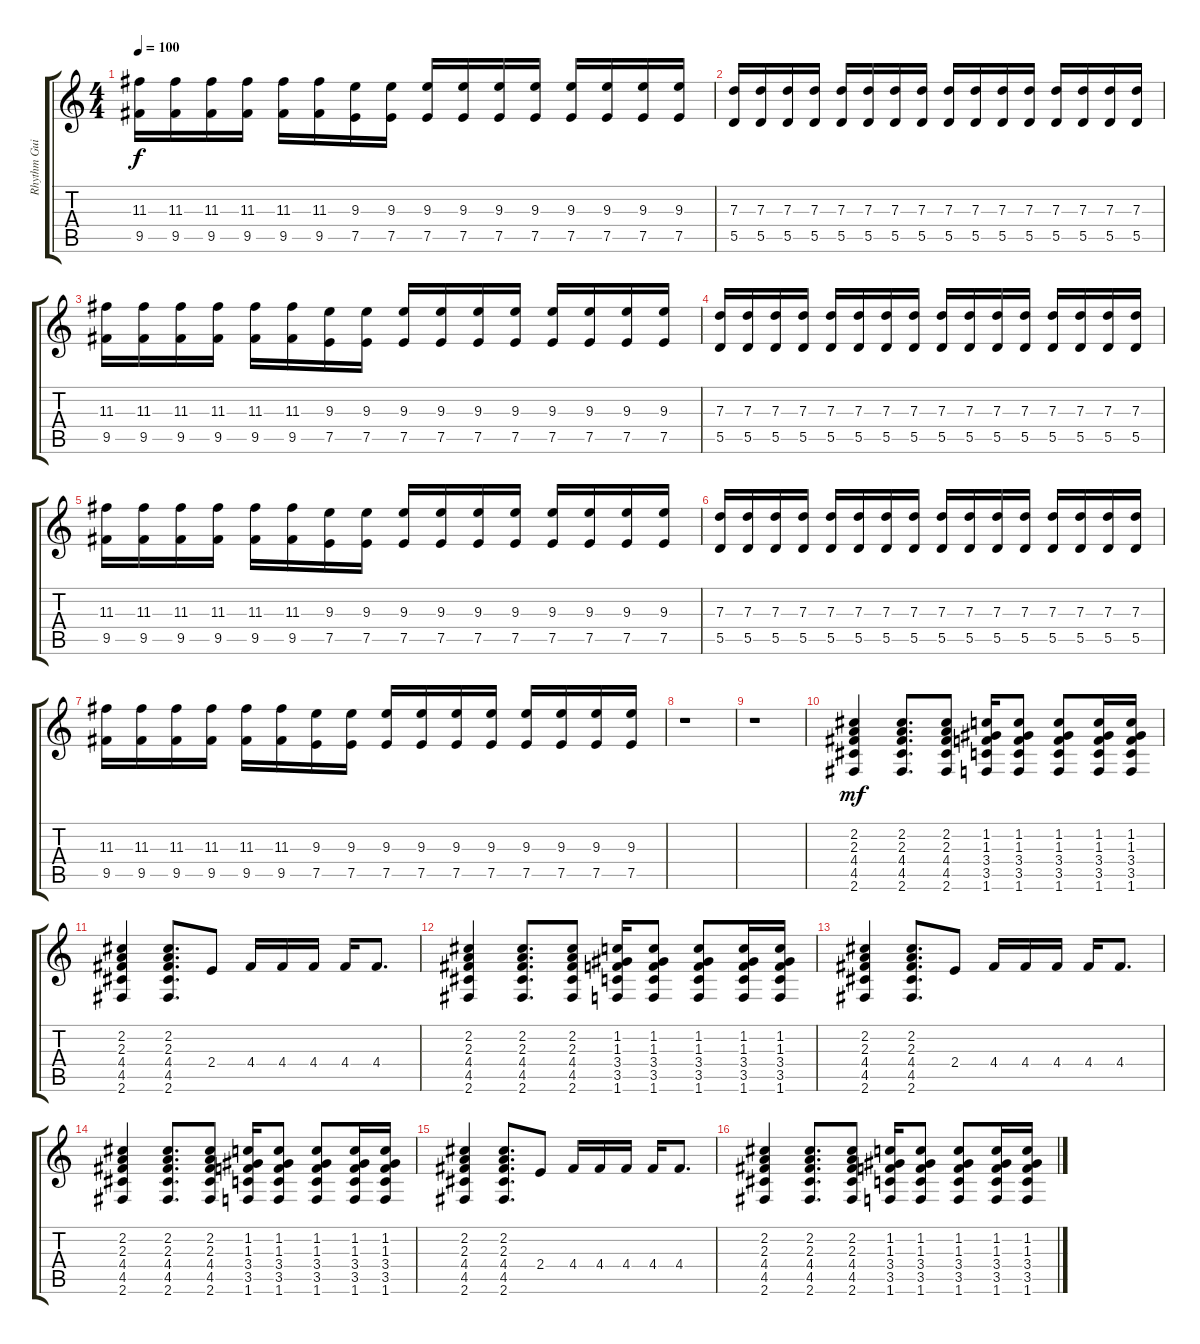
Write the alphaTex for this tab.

\track ("Rhythm Guitar II" "Rhythm Gui") {instrument distortionguitar}
\staff {score tabs}
\tuning (E4 B3 G3 D3 A2 E2) {hide}
\ts (4 4)
\tempo 100
\clef g2
\ks c
(11.3 9.5).16{dy f} (11.3 9.5).16 (11.3 9.5).16 (11.3 9.5).16 (11.3 9.5).16 (11.3 9.5).16 (9.3 7.5).16 (9.3 7.5).16 (9.3 7.5).16 (9.3 7.5).16 (9.3 7.5).16 (9.3 7.5).16 (9.3 7.5).16 (9.3 7.5).16 (9.3 7.5).16 (9.3 7.5).16 |
(7.3 5.5).16 (7.3 5.5).16 (7.3 5.5).16 (7.3 5.5).16 (7.3 5.5).16 (7.3 5.5).16 (7.3 5.5).16 (7.3 5.5).16 (7.3 5.5).16 (7.3 5.5).16 (7.3 5.5).16 (7.3 5.5).16 (7.3 5.5).16 (7.3 5.5).16 (7.3 5.5).16 (7.3 5.5).16 |
(11.3 9.5).16 (11.3 9.5).16 (11.3 9.5).16 (11.3 9.5).16 (11.3 9.5).16 (11.3 9.5).16 (9.3 7.5).16 (9.3 7.5).16 (9.3 7.5).16 (9.3 7.5).16 (9.3 7.5).16 (9.3 7.5).16 (9.3 7.5).16 (9.3 7.5).16 (9.3 7.5).16 (9.3 7.5).16 |
(7.3 5.5).16 (7.3 5.5).16 (7.3 5.5).16 (7.3 5.5).16 (7.3 5.5).16 (7.3 5.5).16 (7.3 5.5).16 (7.3 5.5).16 (7.3 5.5).16 (7.3 5.5).16 (7.3 5.5).16 (7.3 5.5).16 (7.3 5.5).16 (7.3 5.5).16 (7.3 5.5).16 (7.3 5.5).16 |
(11.3 9.5).16 (11.3 9.5).16 (11.3 9.5).16 (11.3 9.5).16 (11.3 9.5).16 (11.3 9.5).16 (9.3 7.5).16 (9.3 7.5).16 (9.3 7.5).16 (9.3 7.5).16 (9.3 7.5).16 (9.3 7.5).16 (9.3 7.5).16 (9.3 7.5).16 (9.3 7.5).16 (9.3 7.5).16 |
(7.3 5.5).16 (7.3 5.5).16 (7.3 5.5).16 (7.3 5.5).16 (7.3 5.5).16 (7.3 5.5).16 (7.3 5.5).16 (7.3 5.5).16 (7.3 5.5).16 (7.3 5.5).16 (7.3 5.5).16 (7.3 5.5).16 (7.3 5.5).16 (7.3 5.5).16 (7.3 5.5).16 (7.3 5.5).16 |
(11.3 9.5).16 (11.3 9.5).16 (11.3 9.5).16 (11.3 9.5).16 (11.3 9.5).16 (11.3 9.5).16 (9.3 7.5).16 (9.3 7.5).16 (9.3 7.5).16 (9.3 7.5).16 (9.3 7.5).16 (9.3 7.5).16 (9.3 7.5).16 (9.3 7.5).16 (9.3 7.5).16 (9.3 7.5).16 |
r.1 |
r.1 |
(2.2 2.3 4.4 4.5 2.6).4{dy mf} (2.2 2.3 4.4 4.5 2.6).8{d} (2.2 2.3 4.4 4.5 2.6).8 (1.2 1.3 3.4 3.5 1.6).16 (1.2 1.3 3.4 3.5 1.6).8 (1.2 1.3 3.4 3.5 1.6).8 (1.2 1.3 3.4 3.5 1.6).16 (1.2 1.3 3.4 3.5 1.6).16 |
(2.2 2.3 4.4 4.5 2.6).4 (2.2 2.3 4.4 4.5 2.6).8{d} 2.4.8 4.4.16 4.4.16 4.4.16 4.4.16 4.4.8{d} |
(2.2 2.3 4.4 4.5 2.6).4 (2.2 2.3 4.4 4.5 2.6).8{d} (2.2 2.3 4.4 4.5 2.6).8 (1.2 1.3 3.4 3.5 1.6).16 (1.2 1.3 3.4 3.5 1.6).8 (1.2 1.3 3.4 3.5 1.6).8 (1.2 1.3 3.4 3.5 1.6).16 (1.2 1.3 3.4 3.5 1.6).16 |
(2.2 2.3 4.4 4.5 2.6).4 (2.2 2.3 4.4 4.5 2.6).8{d} 2.4.8 4.4.16 4.4.16 4.4.16 4.4.16 4.4.8{d} |
(2.2 2.3 4.4 4.5 2.6).4 (2.2 2.3 4.4 4.5 2.6).8{d} (2.2 2.3 4.4 4.5 2.6).8 (1.2 1.3 3.4 3.5 1.6).16 (1.2 1.3 3.4 3.5 1.6).8 (1.2 1.3 3.4 3.5 1.6).8 (1.2 1.3 3.4 3.5 1.6).16 (1.2 1.3 3.4 3.5 1.6).16 |
(2.2 2.3 4.4 4.5 2.6).4 (2.2 2.3 4.4 4.5 2.6).8{d} 2.4.8 4.4.16 4.4.16 4.4.16 4.4.16 4.4.8{d} |
(2.2 2.3 4.4 4.5 2.6).4 (2.2 2.3 4.4 4.5 2.6).8{d} (2.2 2.3 4.4 4.5 2.6).8 (1.2 1.3 3.4 3.5 1.6).16 (1.2 1.3 3.4 3.5 1.6).8 (1.2 1.3 3.4 3.5 1.6).8 (1.2 1.3 3.4 3.5 1.6).16 (1.2 1.3 3.4 3.5 1.6).16
